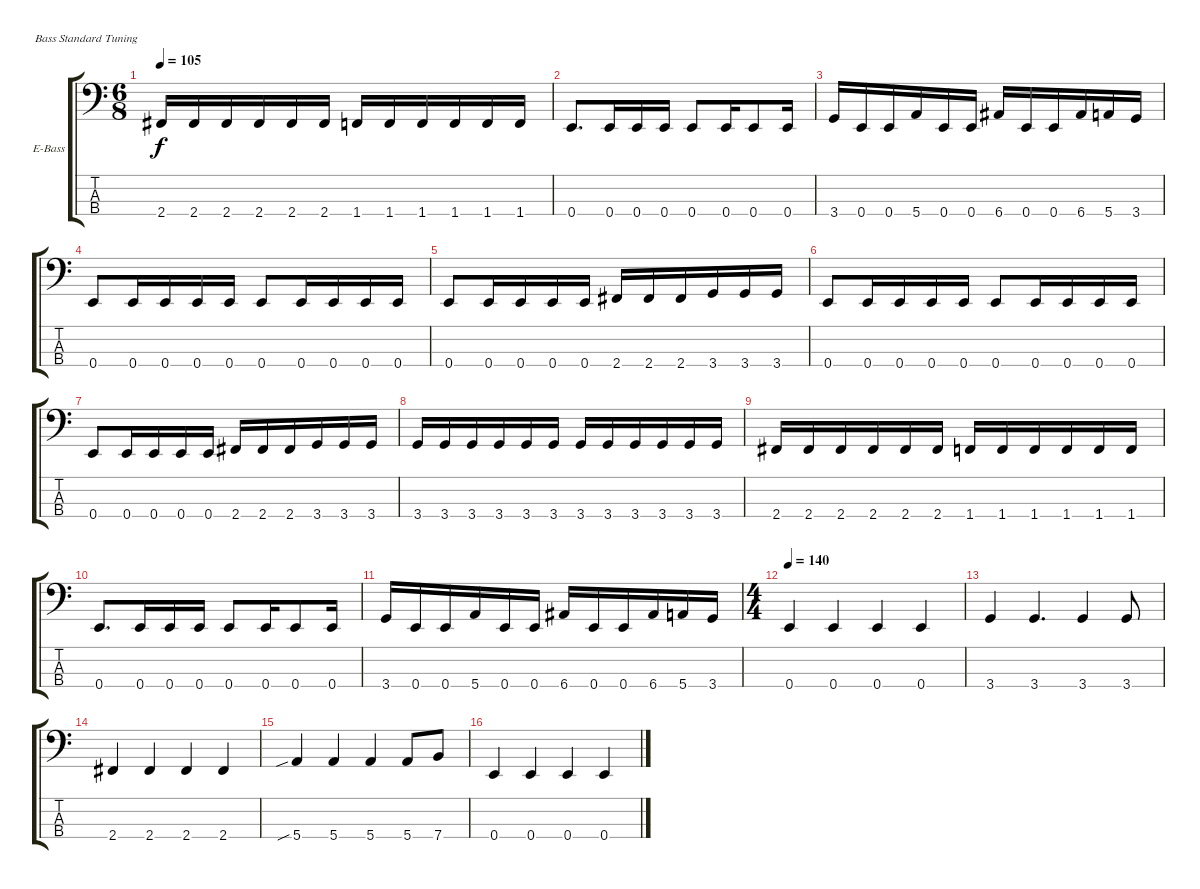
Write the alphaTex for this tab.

\defaultSystemsLayout 4
\bracketExtendMode groupsimilarinstruments
\firstSystemTrackNameOrientation horizontal
\otherSystemsTrackNameOrientation horizontal
\track ("Peter Baltes" "E-Bass") {instrument electricbassfinger}
\staff {score tabs}
\tuning (G2 D2 A1 E1)
\ts (6 8)
\tempo 105
\clef f4
\ks c
2.4.16{dy f} 2.4.16 2.4.16 2.4.16 2.4.16 2.4.16 1.4.16 1.4.16 1.4.16 1.4.16 1.4.16 1.4.16 |
0.4.8{d} 0.4.16 0.4.16 0.4.16 0.4.8 0.4.16 0.4.8 0.4.16 |
3.4.16 0.4.16 0.4.16 5.4.16 0.4.16 0.4.16 6.4.16 0.4.16 0.4.16 6.4.16 5.4.16 3.4.16 |
0.4.8 0.4.16 0.4.16 0.4.16 0.4.16 0.4.8 0.4.16 0.4.16 0.4.16 0.4.16 |
0.4.8 0.4.16 0.4.16 0.4.16 0.4.16 2.4.16 2.4.16 2.4.16 3.4.16 3.4.16 3.4.16 |
0.4.8 0.4.16 0.4.16 0.4.16 0.4.16 0.4.8 0.4.16 0.4.16 0.4.16 0.4.16 |
0.4.8 0.4.16 0.4.16 0.4.16 0.4.16 2.4.16 2.4.16 2.4.16 3.4.16 3.4.16 3.4.16 |
3.4.16 3.4.16 3.4.16 3.4.16 3.4.16 3.4.16 3.4.16 3.4.16 3.4.16 3.4.16 3.4.16 3.4.16 |
2.4.16 2.4.16 2.4.16 2.4.16 2.4.16 2.4.16 1.4.16 1.4.16 1.4.16 1.4.16 1.4.16 1.4.16 |
0.4.8{d} 0.4.16 0.4.16 0.4.16 0.4.8 0.4.16 0.4.8 0.4.16 |
3.4.16 0.4.16 0.4.16 5.4.16 0.4.16 0.4.16 6.4.16 0.4.16 0.4.16 6.4.16 5.4.16 3.4.16 |
\ts (4 4)
\tempo 140
0.4.4 0.4.4 0.4.4 0.4.4 |
3.4.4 3.4.4{d} 3.4.4 3.4.8 |
2.4.4 2.4.4 2.4.4 2.4.4 |
5.4{sib}.4 5.4.4 5.4.4 5.4.8 7.4.8 |
0.4.4 0.4.4 0.4.4 0.4.4
